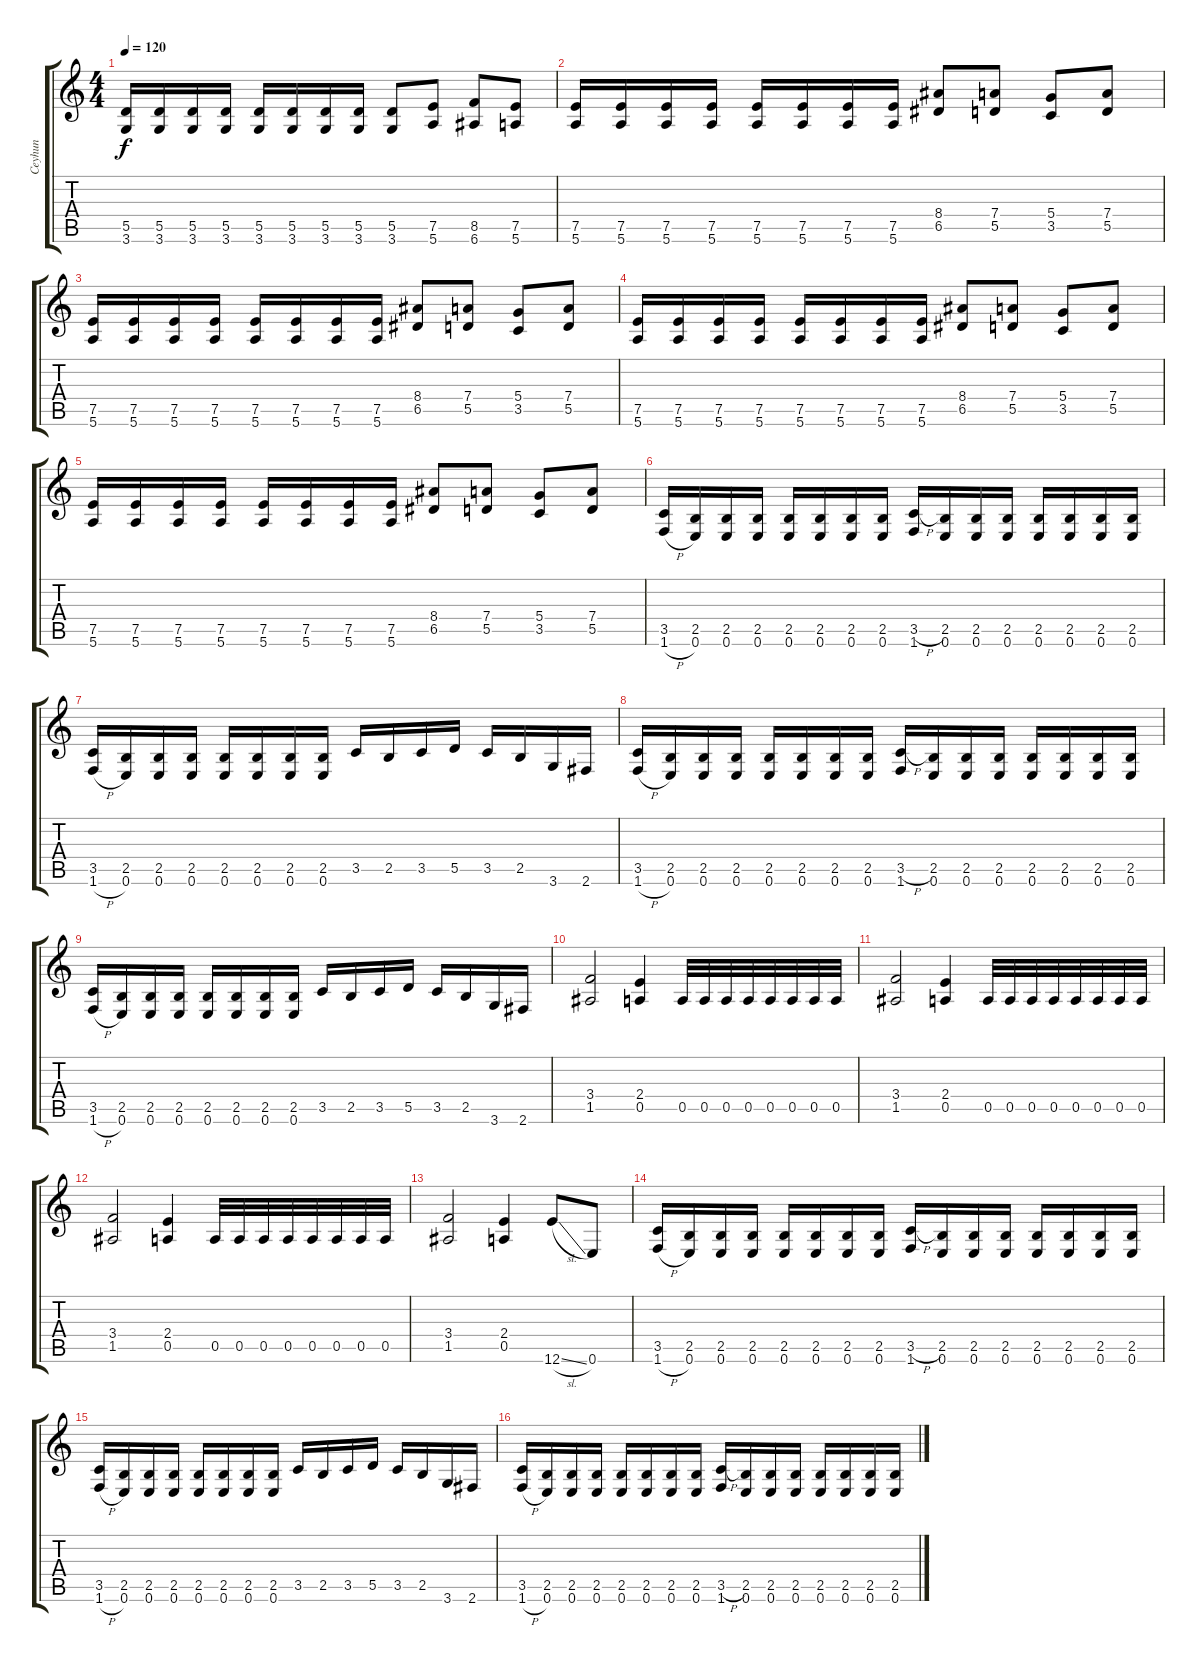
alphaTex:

\track ("Ceyhun" "Ceyhun") {instrument overdrivenguitar}
\staff {score tabs}
\tuning (E4 B3 G3 D3 A2 E2) {hide}
\ts (4 4)
\tempo 120
\clef g2
\ks c
(5.5 3.6).16{dy f} (5.5 3.6).16 (5.5 3.6).16 (5.5 3.6).16 (5.5 3.6).16 (5.5 3.6).16 (5.5 3.6).16 (5.5 3.6).16 (5.5 3.6).8 (7.5 5.6).8 (8.5 6.6).8 (7.5 5.6).8 |
(7.5 5.6).16 (7.5 5.6).16 (7.5 5.6).16 (7.5 5.6).16 (7.5 5.6).16 (7.5 5.6).16 (7.5 5.6).16 (7.5 5.6).16 (8.4 6.5).8 (7.4 5.5).8 (5.4 3.5).8 (7.4 5.5).8 |
(7.5 5.6).16 (7.5 5.6).16 (7.5 5.6).16 (7.5 5.6).16 (7.5 5.6).16 (7.5 5.6).16 (7.5 5.6).16 (7.5 5.6).16 (8.4 6.5).8 (7.4 5.5).8 (5.4 3.5).8 (7.4 5.5).8 |
(7.5 5.6).16 (7.5 5.6).16 (7.5 5.6).16 (7.5 5.6).16 (7.5 5.6).16 (7.5 5.6).16 (7.5 5.6).16 (7.5 5.6).16 (8.4 6.5).8 (7.4 5.5).8 (5.4 3.5).8 (7.4 5.5).8 |
(7.5 5.6).16 (7.5 5.6).16 (7.5 5.6).16 (7.5 5.6).16 (7.5 5.6).16 (7.5 5.6).16 (7.5 5.6).16 (7.5 5.6).16 (8.4 6.5).8 (7.4 5.5).8 (5.4 3.5).8 (7.4 5.5).8 |
(3.5 1.6{h}).16 (2.5 0.6).16 (2.5 0.6).16 (2.5 0.6).16 (2.5 0.6).16 (2.5 0.6).16 (2.5 0.6).16 (2.5 0.6).16 (3.5{h} 1.6).16 (2.5 0.6).16 (2.5 0.6).16 (2.5 0.6).16 (2.5 0.6).16 (2.5 0.6).16 (2.5 0.6).16 (2.5 0.6).16 |
(3.5 1.6{h}).16 (2.5 0.6).16 (2.5 0.6).16 (2.5 0.6).16 (2.5 0.6).16 (2.5 0.6).16 (2.5 0.6).16 (2.5 0.6).16 3.5.16 2.5.16 3.5.16 5.5.16 3.5.16 2.5.16 3.6.16 2.6.16 |
(3.5 1.6{h}).16 (2.5 0.6).16 (2.5 0.6).16 (2.5 0.6).16 (2.5 0.6).16 (2.5 0.6).16 (2.5 0.6).16 (2.5 0.6).16 (3.5{h} 1.6).16 (2.5 0.6).16 (2.5 0.6).16 (2.5 0.6).16 (2.5 0.6).16 (2.5 0.6).16 (2.5 0.6).16 (2.5 0.6).16 |
(3.5 1.6{h}).16 (2.5 0.6).16 (2.5 0.6).16 (2.5 0.6).16 (2.5 0.6).16 (2.5 0.6).16 (2.5 0.6).16 (2.5 0.6).16 3.5.16 2.5.16 3.5.16 5.5.16 3.5.16 2.5.16 3.6.16 2.6.16 |
(3.4 1.5).2 (2.4 0.5).4 0.5.32 0.5.32 0.5.32 0.5.32 0.5.32 0.5.32 0.5.32 0.5.32 |
(3.4 1.5).2 (2.4 0.5).4 0.5.32 0.5.32 0.5.32 0.5.32 0.5.32 0.5.32 0.5.32 0.5.32 |
(3.4 1.5).2 (2.4 0.5).4 0.5.32 0.5.32 0.5.32 0.5.32 0.5.32 0.5.32 0.5.32 0.5.32 |
(3.4 1.5).2 (2.4 0.5).4 12.6{sl}.8 0.6.8 |
(3.5 1.6{h}).16 (2.5 0.6).16 (2.5 0.6).16 (2.5 0.6).16 (2.5 0.6).16 (2.5 0.6).16 (2.5 0.6).16 (2.5 0.6).16 (3.5{h} 1.6).16 (2.5 0.6).16 (2.5 0.6).16 (2.5 0.6).16 (2.5 0.6).16 (2.5 0.6).16 (2.5 0.6).16 (2.5 0.6).16 |
(3.5 1.6{h}).16 (2.5 0.6).16 (2.5 0.6).16 (2.5 0.6).16 (2.5 0.6).16 (2.5 0.6).16 (2.5 0.6).16 (2.5 0.6).16 3.5.16 2.5.16 3.5.16 5.5.16 3.5.16 2.5.16 3.6.16 2.6.16 |
(3.5 1.6{h}).16 (2.5 0.6).16 (2.5 0.6).16 (2.5 0.6).16 (2.5 0.6).16 (2.5 0.6).16 (2.5 0.6).16 (2.5 0.6).16 (3.5{h} 1.6).16 (2.5 0.6).16 (2.5 0.6).16 (2.5 0.6).16 (2.5 0.6).16 (2.5 0.6).16 (2.5 0.6).16 (2.5 0.6).16
